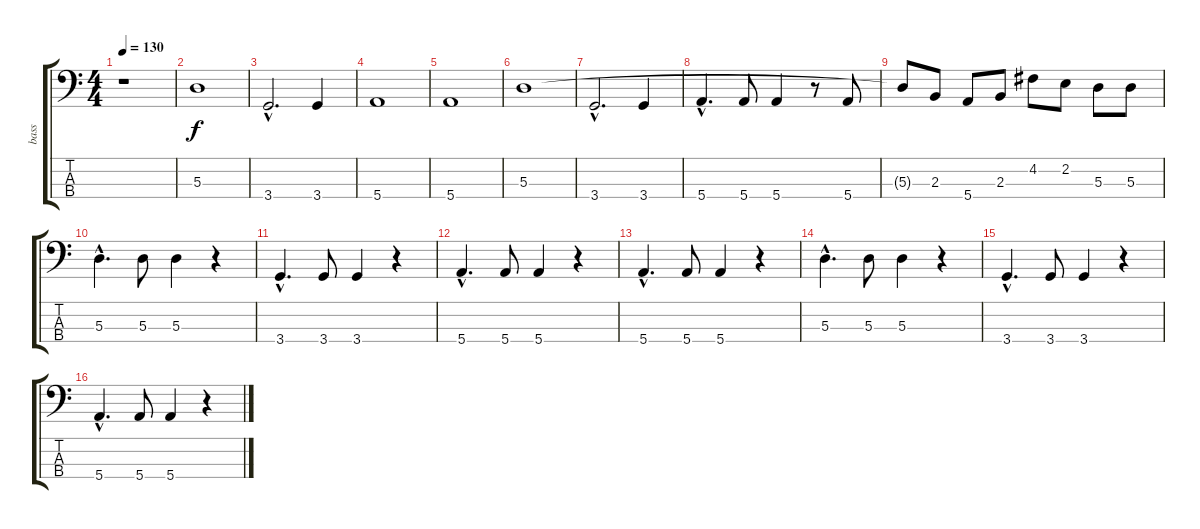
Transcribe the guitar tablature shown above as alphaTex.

\track ("bass" "bass") {instrument electricbassfinger}
\staff {score tabs}
\tuning (G2 D2 A1 E1) {hide}
\ts (4 4)
\tempo 130
\clef f4
\ks c
r.1{dy f instrument electricbassfinger} |
5.3.1 |
3.4{hac}.2{d} 3.4.4 |
5.4.1 |
5.4.1 |
5.3.1 |
3.4{hac}.2{d} 3.4.4 |
5.4{hac}.4{d} 5.4.8 5.4.4 r.8 5.4.8 |
5.3{t}.8 2.3.8 5.4.8 2.3.8 4.2.8 2.2.8 5.3.8 5.3.8 |
5.3{hac}.4{d} 5.3.8 5.3.4 r.4 |
3.4{hac}.4{d} 3.4.8 3.4.4 r.4 |
5.4{hac}.4{d} 5.4.8 5.4.4 r.4 |
5.4{hac}.4{d} 5.4.8 5.4.4 r.4 |
5.3{hac}.4{d} 5.3.8 5.3.4 r.4 |
3.4{hac}.4{d} 3.4.8 3.4.4 r.4 |
5.4{hac}.4{d} 5.4.8 5.4.4 r.4
